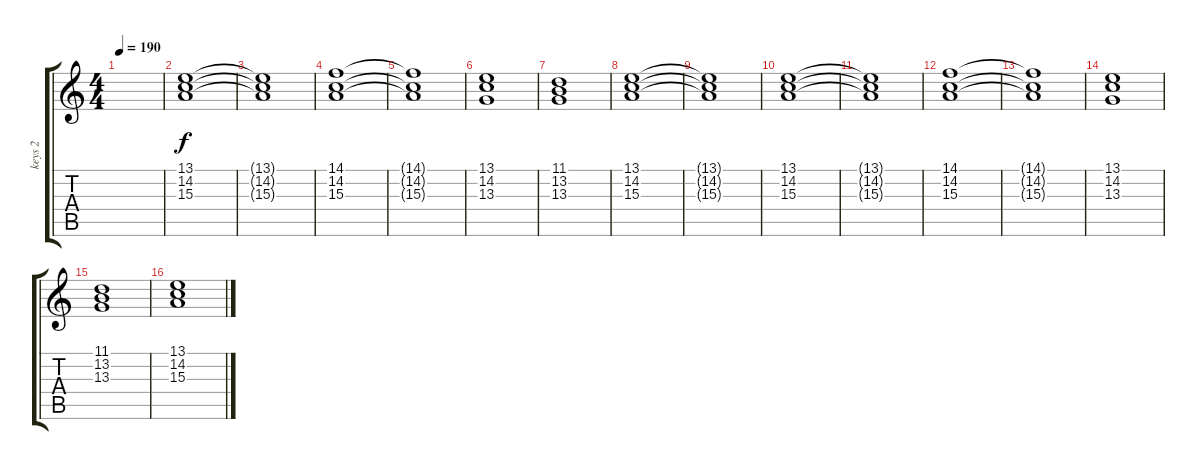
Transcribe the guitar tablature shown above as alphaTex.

\track ("keys 2" "keys 2") {instrument synthstrings1}
\staff {score tabs}
\tuning (Eb4 Bb3 Gb3 Db3 Ab2 Eb2) {hide}
\ts (4 4)
\tempo 190
\clef g2
\ks c
|
(13.1 14.2 15.3).1 |
(13.1{t} 14.2{t} 15.3{t}).1 |
(14.1 14.2 15.3).1 |
(14.1{t} 14.2{t} 15.3{t}).1 |
(13.1 14.2 13.3).1 |
(11.1 13.2 13.3).1 |
(13.1 14.2 15.3).1 |
(13.1{t} 14.2{t} 15.3{t}).1 |
(13.1 14.2 15.3).1 |
(13.1{t} 14.2{t} 15.3{t}).1 |
(14.1 14.2 15.3).1 |
(14.1{t} 14.2{t} 15.3{t}).1 |
(13.1 14.2 13.3).1 |
(11.1 13.2 13.3).1 |
(13.1 14.2 15.3).1
